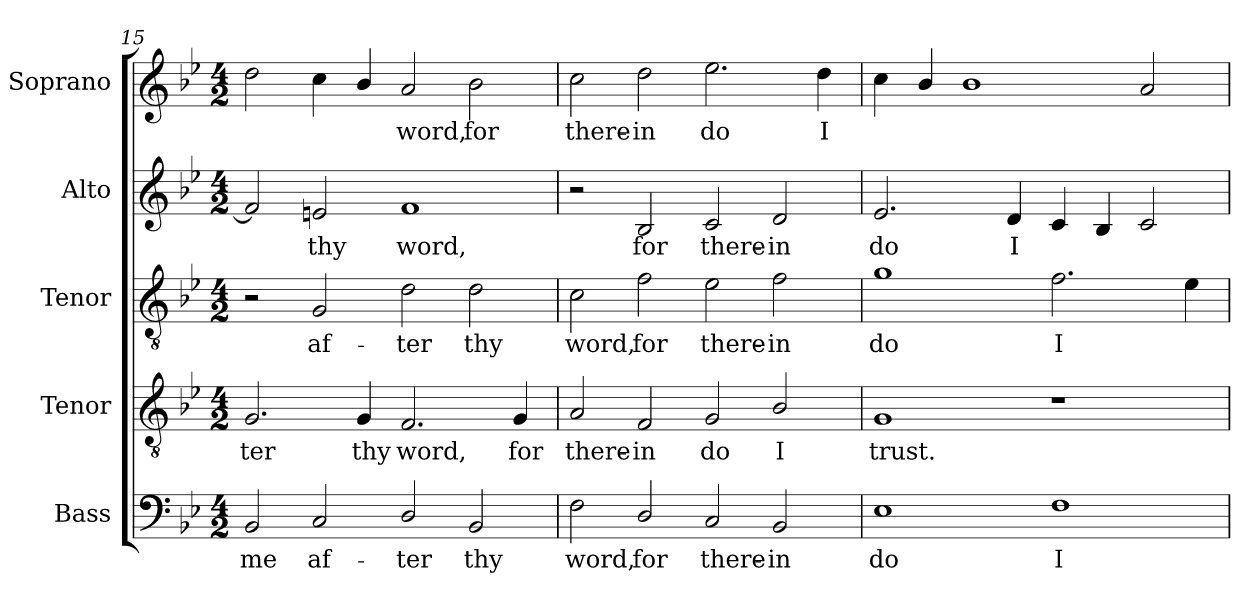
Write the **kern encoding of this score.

**kern	**text	**kern	**text	**kern	**text	**kern	**text	**kern	**text
*part5	*part5	*part4	*part4	*part3	*part3	*part2	*part2	*part1	*part1
*staff5	*staff5	*staff4	*staff4	*staff3	*staff3	*staff2	*staff2	*staff1	*staff1
*I"Bass	*	*I"Tenor	*	*I"Tenor	*	*I"Alto	*	*I"Soprano	*
*I'B.	*	*I'T.	*	*	*	*	*	*I'S.	*
*clefF4	*	*clefGv2	*	*clefGv2	*	*clefG2	*	*clefG2	*
*	*	*ITrd7c12	*	*ITrd7c12	*	*	*	*	*
*k[b-e-]	*	*k[b-e-]	*	*k[b-e-]	*	*k[b-e-]	*	*k[b-e-]	*
*B-:	*	*B-:	*	*B-:	*	*B-:	*	*B-:	*
*M4/2	*	*M4/2	*	*M4/2	*	*M4/2	*	*M4/2	*
=15	=15	=15	=15	=15	=15	=15	=15	=15	=15
!	!LO:LY:b:color=#000000	!	!	!	!	!	!	!	!
!	!	!	!LO:LY:b:color=#000000	!	!	!	!	!	!
2BB-i/	me	2.GGi/	-ter	2r	.	2fi/]	.	2ddi\	.
!	!LO:LY:b:color=#000000	!	!	!	!	!	!	!	!
!	!	!	!	!	!LO:LY:b:color=#000000	!	!	!	!
!	!	!	!	!	!	!	!LO:LY:b:color=#000000	!	!
2Ci/	af-	.	.	2GGi/	af-	2eni/	thy	4cci\	.
!	!	!	!LO:LY:b:color=#000000	!	!	!	!	!	!
.	.	4GGi/	thy	.	.	.	.	4b-i/	.
!	!LO:LY:b:color=#000000	!	!	!	!	!	!	!	!
!	!	!	!LO:LY:b:color=#000000	!	!	!	!	!	!
!	!	!	!	!	!LO:LY:b:color=#000000	!	!	!	!
!	!	!	!	!	!	!	!LO:LY:b:color=#000000	!	!
!	!	!	!	!	!	!	!	!	!LO:LY:b:color=#000000
2Di/	-ter	2.FFi/	word,	2Di\	-ter	1fi	word,	2ai/	word,
!	!LO:LY:b:color=#000000	!	!	!	!	!	!	!	!
!	!	!	!	!	!LO:LY:b:color=#000000	!	!	!	!
!	!	!	!	!	!	!	!	!	!LO:LY:b:color=#000000
2BB-i/	thy	.	.	2Di\	thy	.	.	2b-i\	for
!	!	!	!LO:LY:b:color=#000000	!	!	!	!	!	!
.	.	4GGi/	for	.	.	.	.	.	.
=16	=16	=16	=16	=16	=16	=16	=16	=16	=16
!	!LO:LY:b:color=#000000	!	!	!	!	!	!	!	!
!	!	!	!LO:LY:b:color=#000000	!	!	!	!	!	!
!	!	!	!	!	!LO:LY:b:color=#000000	!	!	!	!
!	!	!	!	!	!	!	!	!	!LO:LY:b:color=#000000
2Fi\	word,	2AAi/	there-	2Ci\	word,	2r	.	2cci\	there-
!	!LO:LY:b:color=#000000	!	!	!	!	!	!	!	!
!	!	!	!LO:LY:b:color=#000000	!	!	!	!	!	!
!	!	!	!	!	!LO:LY:b:color=#000000	!	!	!	!
!	!	!	!	!	!	!	!LO:LY:b:color=#000000	!	!
!	!	!	!	!	!	!	!	!	!LO:LY:b:color=#000000
2Di/	for	2FFi/	-in	2Fi\	for	2B-i/	for	2ddi\	-in
!	!LO:LY:b:color=#000000	!	!	!	!	!	!	!	!
!	!	!	!LO:LY:b:color=#000000	!	!	!	!	!	!
!	!	!	!	!	!LO:LY:b:color=#000000	!	!	!	!
!	!	!	!	!	!	!	!LO:LY:b:color=#000000	!	!
!	!	!	!	!	!	!	!	!	!LO:LY:b:color=#000000
2Ci/	there-	2GGi/	do	2E-i\	there-	2ci/	there-	2.ee-i\	do
!	!LO:LY:b:color=#000000	!	!	!	!	!	!	!	!
!	!	!	!LO:LY:b:color=#000000	!	!	!	!	!	!
!	!	!	!	!	!LO:LY:b:color=#000000	!	!	!	!
!	!	!	!	!	!	!	!LO:LY:b:color=#000000	!	!
2BB-i/	-in	2BB-i/	I	2Fi\	-in	2di/	-in	.	.
!	!	!	!	!	!	!	!	!	!LO:LY:b:color=#000000
.	.	.	.	.	.	.	.	4ddi\	I
!!LO:LB:g=z
=17	=17	=17	=17	=17	=17	=17	=17	=17	=17
!	!LO:LY:b:color=#000000	!	!	!	!	!	!	!	!
!	!	!	!LO:LY:b:color=#000000	!	!	!	!	!	!
!	!	!	!	!	!LO:LY:b:color=#000000	!	!	!	!
!	!	!	!	!	!	!	!LO:LY:b:color=#000000	!	!
1E-i	do	1GGi	trust.	1Gi	do	2.e-i/	do	4cci\	.
.	.	.	.	.	.	.	.	4b-i/	.
.	.	.	.	.	.	.	.	1b-i	.
!	!	!	!	!	!	!	!LO:LY:b:color=#000000	!	!
.	.	.	.	.	.	4di/	I	.	.
!	!LO:LY:b:color=#000000	!	!	!	!	!	!	!	!
!	!	!	!	!	!LO:LY:b:color=#000000	!	!	!	!
1Fi	I	1r	.	2.Fi\	I	4ci/	.	.	.
.	.	.	.	.	.	4B-i/	.	.	.
.	.	.	.	.	.	2ci/	.	2ai/	.
.	.	.	.	4E-i\	.	.	.	.	.
=	=	=	=	=	=	=	=	=	=
*-	*-	*-	*-	*-	*-	*-	*-	*-	*-
